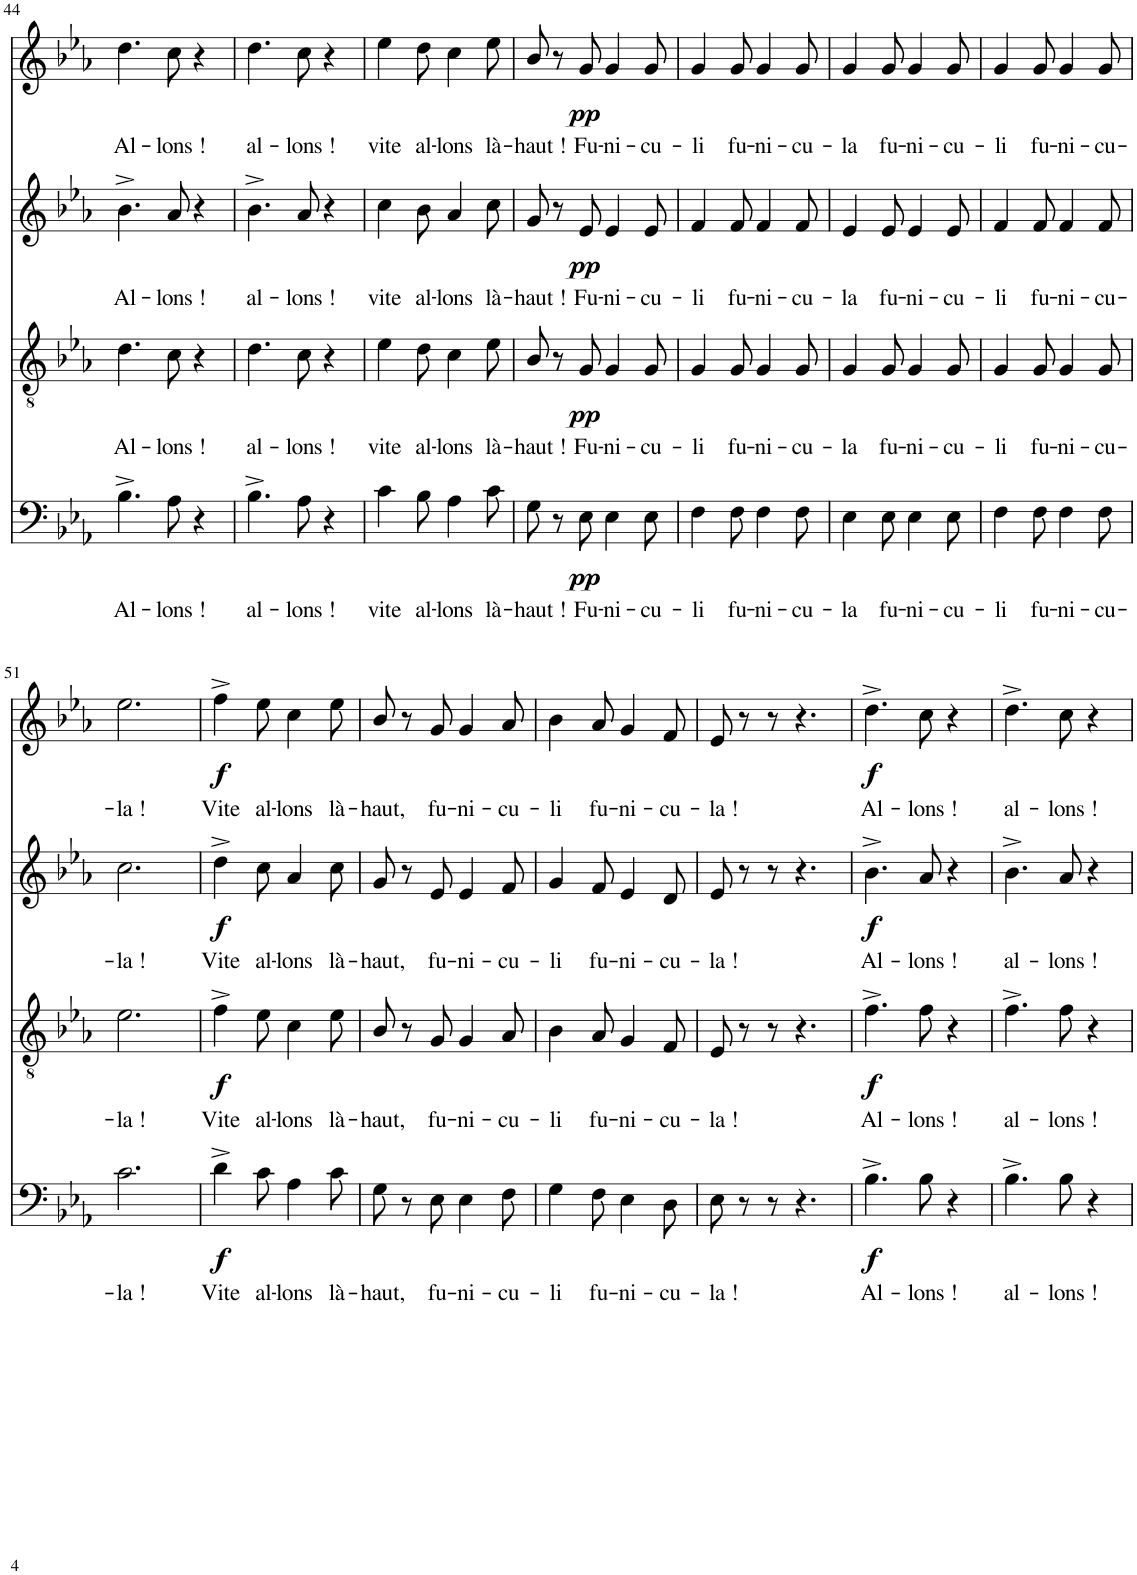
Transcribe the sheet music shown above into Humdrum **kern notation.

**kern	**text	**dynam	**kern	**text	**dynam	**kern	**text	**dynam	**kern	**text	**dynam
*part4	*part4	*part4	*part3	*part3	*part3	*part2	*part2	*part2	*part1	*part1	*part1
*staff4	*staff4	*staff4	*staff3	*staff3	*staff3	*staff2	*staff2	*staff2	*staff1	*staff1	*staff1
*I"B	*	*	*I"T	*	*	*I"A	*	*	*I"S	*	*
!!LO:PB:g=z
*clefF4	*	*	*clefGv2	*	*	*clefG2	*	*	*clefG2	*	*
*	*	*	*Trd4c7	*	*	*	*	*	*	*	*
*k[b-e-a-]	*	*	*k[b-e-a-]	*	*	*k[b-e-a-]	*	*	*k[b-e-a-]	*	*
*E-:	*	*	*E-:	*	*	*E-:	*	*	*E-:	*	*
*M6/8	*	*	*M6/8	*	*	*M6/8	*	*	*M6/8	*	*
=44	=44	=44	=44	=44	=44	=44	=44	=44	=44	=44	=44
!	!LO:LY:b	!	!	!LO:LY:b	!	!	!LO:LY:b	!	!	!LO:LY:b	!
4.B-^\	Al-	.	4.d\	Al-	.	4.b-^\	Al-	.	4.dd\	Al-	.
!	!LO:LY:b	!	!	!LO:LY:b	!	!	!LO:LY:b	!	!	!LO:LY:b	!
8A-\	-lons !	.	8c\	-lons !	.	8a-/	-lons !	.	8cc\	-lons !	.
4r	.	.	4r	.	.	4r	.	.	4r	.	.
=45	=45	=45	=45	=45	=45	=45	=45	=45	=45	=45	=45
!	!LO:LY:b	!	!	!LO:LY:b	!	!	!LO:LY:b	!	!	!LO:LY:b	!
4.B-^\	al-	.	4.d\	al-	.	4.b-^\	al-	.	4.dd\	al-	.
!	!LO:LY:b	!	!	!LO:LY:b	!	!	!LO:LY:b	!	!	!LO:LY:b	!
8A-\	-lons !	.	8c\	-lons !	.	8a-/	-lons !	.	8cc\	-lons !	.
4r	.	.	4r	.	.	4r	.	.	4r	.	.
=46	=46	=46	=46	=46	=46	=46	=46	=46	=46	=46	=46
!	!LO:LY:b	!	!	!LO:LY:b	!	!	!LO:LY:b	!	!	!LO:LY:b	!
4c\	vite	.	4e-\	vite	.	4cc\	vite	.	4ee-\	vite	.
!	!LO:LY:b	!	!	!LO:LY:b	!	!	!LO:LY:b	!	!	!LO:LY:b	!
8B-\	al-	.	8d\	al-	.	8b-\	al-	.	8dd\	al-	.
!	!LO:LY:b	!	!	!LO:LY:b	!	!	!LO:LY:b	!	!	!LO:LY:b	!
4A-\	-lons	.	4c\	-lons	.	4a-/	-lons	.	4cc\	-lons	.
!	!LO:LY:b	!	!	!LO:LY:b	!	!	!LO:LY:b	!	!	!LO:LY:b	!
8c\	là-	.	8e-\	là-	.	8cc\	là-	.	8ee-\	là-	.
=47	=47	=47	=47	=47	=47	=47	=47	=47	=47	=47	=47
!	!LO:LY:b	!	!	!LO:LY:b	!	!	!LO:LY:b	!	!	!LO:LY:b	!
8G\	-haut !	.	8B-/	-haut !	.	8g/	-haut !	.	8b-/	-haut !	.
8r	.	.	8r	.	.	8r	.	.	8r	.	.
!	!LO:LY:b	!LO:DY:b	!	!LO:LY:b	!LO:DY:b	!	!LO:LY:b	!LO:DY:b	!	!LO:LY:b	!LO:DY:b
8E-\	Fu-	pp	8G/	Fu-	pp	8e-/	Fu-	pp	8g/	Fu-	pp
!	!LO:LY:b	!	!	!LO:LY:b	!	!	!LO:LY:b	!	!	!LO:LY:b	!
4E-\	-ni-	.	4G/	-ni-	.	4e-/	-ni-	.	4g/	-ni-	.
!	!LO:LY:b	!	!	!LO:LY:b	!	!	!LO:LY:b	!	!	!LO:LY:b	!
8E-\	-cu-	.	8G/	-cu-	.	8e-/	-cu-	.	8g/	-cu-	.
=48	=48	=48	=48	=48	=48	=48	=48	=48	=48	=48	=48
!	!LO:LY:b	!	!	!LO:LY:b	!	!	!LO:LY:b	!	!	!LO:LY:b	!
4F\	-li	.	4G/	-li	.	4f/	-li	.	4g/	-li	.
!	!LO:LY:b	!	!	!LO:LY:b	!	!	!LO:LY:b	!	!	!LO:LY:b	!
8F\	fu-	.	8G/	fu-	.	8f/	fu-	.	8g/	fu-	.
!	!LO:LY:b	!	!	!LO:LY:b	!	!	!LO:LY:b	!	!	!LO:LY:b	!
4F\	-ni-	.	4G/	-ni-	.	4f/	-ni-	.	4g/	-ni-	.
!	!LO:LY:b	!	!	!LO:LY:b	!	!	!LO:LY:b	!	!	!LO:LY:b	!
8F\	-cu-	.	8G/	-cu-	.	8f/	-cu-	.	8g/	-cu-	.
=49	=49	=49	=49	=49	=49	=49	=49	=49	=49	=49	=49
!	!LO:LY:b	!	!	!LO:LY:b	!	!	!LO:LY:b	!	!	!LO:LY:b	!
4E-\	-la	.	4G/	-la	.	4e-/	-la	.	4g/	-la	.
!	!LO:LY:b	!	!	!LO:LY:b	!	!	!LO:LY:b	!	!	!LO:LY:b	!
8E-\	fu-	.	8G/	fu-	.	8e-/	fu-	.	8g/	fu-	.
!	!LO:LY:b	!	!	!LO:LY:b	!	!	!LO:LY:b	!	!	!LO:LY:b	!
4E-\	-ni-	.	4G/	-ni-	.	4e-/	-ni-	.	4g/	-ni-	.
!	!LO:LY:b	!	!	!LO:LY:b	!	!	!LO:LY:b	!	!	!LO:LY:b	!
8E-\	-cu-	.	8G/	-cu-	.	8e-/	-cu-	.	8g/	-cu-	.
=50	=50	=50	=50	=50	=50	=50	=50	=50	=50	=50	=50
!	!LO:LY:b	!	!	!LO:LY:b	!	!	!LO:LY:b	!	!	!LO:LY:b	!
4F\	-li	.	4G/	-li	.	4f/	-li	.	4g/	-li	.
!	!LO:LY:b	!	!	!LO:LY:b	!	!	!LO:LY:b	!	!	!LO:LY:b	!
8F\	fu-	.	8G/	fu-	.	8f/	fu-	.	8g/	fu-	.
!	!LO:LY:b	!	!	!LO:LY:b	!	!	!LO:LY:b	!	!	!LO:LY:b	!
4F\	-ni-	.	4G/	-ni-	.	4f/	-ni-	.	4g/	-ni-	.
!	!LO:LY:b	!	!	!LO:LY:b	!	!	!LO:LY:b	!	!	!LO:LY:b	!
8F\	-cu-	.	8G/	-cu-	.	8f/	-cu-	.	8g/	-cu-	.
!!LO:LB:g=z
=51	=51	=51	=51	=51	=51	=51	=51	=51	=51	=51	=51
!	!LO:LY:b	!	!	!LO:LY:b	!	!	!LO:LY:b	!	!	!LO:LY:b	!
2.c\	-la !	.	2.e-\	-la !	.	2.cc\	-la !	.	2.ee-\	-la !	.
=52	=52	=52	=52	=52	=52	=52	=52	=52	=52	=52	=52
!	!LO:LY:b	!LO:DY:b	!	!LO:LY:b	!LO:DY:b	!	!LO:LY:b	!LO:DY:b	!	!LO:LY:b	!LO:DY:b
4d^\	Vite	f	4f^\	Vite	f	4dd^\	Vite	f	4ff^\	Vite	f
!	!LO:LY:b	!	!	!LO:LY:b	!	!	!LO:LY:b	!	!	!LO:LY:b	!
8c\	al-	.	8e-\	al-	.	8cc\	al-	.	8ee-\	al-	.
!	!LO:LY:b	!	!	!LO:LY:b	!	!	!LO:LY:b	!	!	!LO:LY:b	!
4A-\	-lons	.	4c\	-lons	.	4a-/	-lons	.	4cc\	-lons	.
!	!LO:LY:b	!	!	!LO:LY:b	!	!	!LO:LY:b	!	!	!LO:LY:b	!
8c\	là-	.	8e-\	là-	.	8cc\	là-	.	8ee-\	là-	.
=53	=53	=53	=53	=53	=53	=53	=53	=53	=53	=53	=53
!	!LO:LY:b	!	!	!LO:LY:b	!	!	!LO:LY:b	!	!	!LO:LY:b	!
8G\	-haut,	.	8B-/	-haut,	.	8g/	-haut,	.	8b-/	-haut,	.
8r	.	.	8r	.	.	8r	.	.	8r	.	.
!	!LO:LY:b	!	!	!LO:LY:b	!	!	!LO:LY:b	!	!	!LO:LY:b	!
8E-\	fu-	.	8G/	fu-	.	8e-/	fu-	.	8g/	fu-	.
!	!LO:LY:b	!	!	!LO:LY:b	!	!	!LO:LY:b	!	!	!LO:LY:b	!
4E-\	-ni-	.	4G/	-ni-	.	4e-/	-ni-	.	4g/	-ni-	.
!	!LO:LY:b	!	!	!LO:LY:b	!	!	!LO:LY:b	!	!	!LO:LY:b	!
8F\	-cu-	.	8A-/	-cu-	.	8f/	-cu-	.	8a-/	-cu-	.
=54	=54	=54	=54	=54	=54	=54	=54	=54	=54	=54	=54
!	!LO:LY:b	!	!	!LO:LY:b	!	!	!LO:LY:b	!	!	!LO:LY:b	!
4G\	-li	.	4B-\	-li	.	4g/	-li	.	4b-\	-li	.
!	!LO:LY:b	!	!	!LO:LY:b	!	!	!LO:LY:b	!	!	!LO:LY:b	!
8F\	fu-	.	8A-/	fu-	.	8f/	fu-	.	8a-/	fu-	.
!	!LO:LY:b	!	!	!LO:LY:b	!	!	!LO:LY:b	!	!	!LO:LY:b	!
4E-\	-ni-	.	4G/	-ni-	.	4e-/	-ni-	.	4g/	-ni-	.
!	!LO:LY:b	!	!	!LO:LY:b	!	!	!LO:LY:b	!	!	!LO:LY:b	!
8D\	-cu-	.	8F/	-cu-	.	8d/	-cu-	.	8f/	-cu-	.
=55	=55	=55	=55	=55	=55	=55	=55	=55	=55	=55	=55
!	!LO:LY:b	!	!	!LO:LY:b	!	!	!LO:LY:b	!	!	!LO:LY:b	!
8E-\	-la !	.	8E-/	-la !	.	8e-/	-la !	.	8e-/	-la !	.
8r	.	.	8r	.	.	8r	.	.	8r	.	.
8r	.	.	8r	.	.	8r	.	.	8r	.	.
4.r	.	.	4.r	.	.	4.r	.	.	4.r	.	.
=56	=56	=56	=56	=56	=56	=56	=56	=56	=56	=56	=56
!	!LO:LY:b	!LO:DY:b	!	!LO:LY:b	!LO:DY:b	!	!LO:LY:b	!LO:DY:b	!	!LO:LY:b	!LO:DY:b
4.B-^\	Al-	f	4.f^\	Al-	f	4.b-^\	Al-	f	4.dd^\	Al-	f
!	!LO:LY:b	!	!	!LO:LY:b	!	!	!LO:LY:b	!	!	!LO:LY:b	!
8B-\	-lons !	.	8f\	-lons !	.	8a-/	-lons !	.	8cc\	-lons !	.
4r	.	.	4r	.	.	4r	.	.	4r	.	.
=57	=57	=57	=57	=57	=57	=57	=57	=57	=57	=57	=57
!	!LO:LY:b	!	!	!LO:LY:b	!	!	!LO:LY:b	!	!	!LO:LY:b	!
4.B-^\	al-	.	4.f^\	al-	.	4.b-^\	al-	.	4.dd^\	al-	.
!	!LO:LY:b	!	!	!LO:LY:b	!	!	!LO:LY:b	!	!	!LO:LY:b	!
8B-\	-lons !	.	8f\	-lons !	.	8a-/	-lons !	.	8cc\	-lons !	.
4r	.	.	4r	.	.	4r	.	.	4r	.	.
=	=	=	=	=	=	=	=	=	=	=	=
*-	*-	*-	*-	*-	*-	*-	*-	*-	*-	*-	*-
